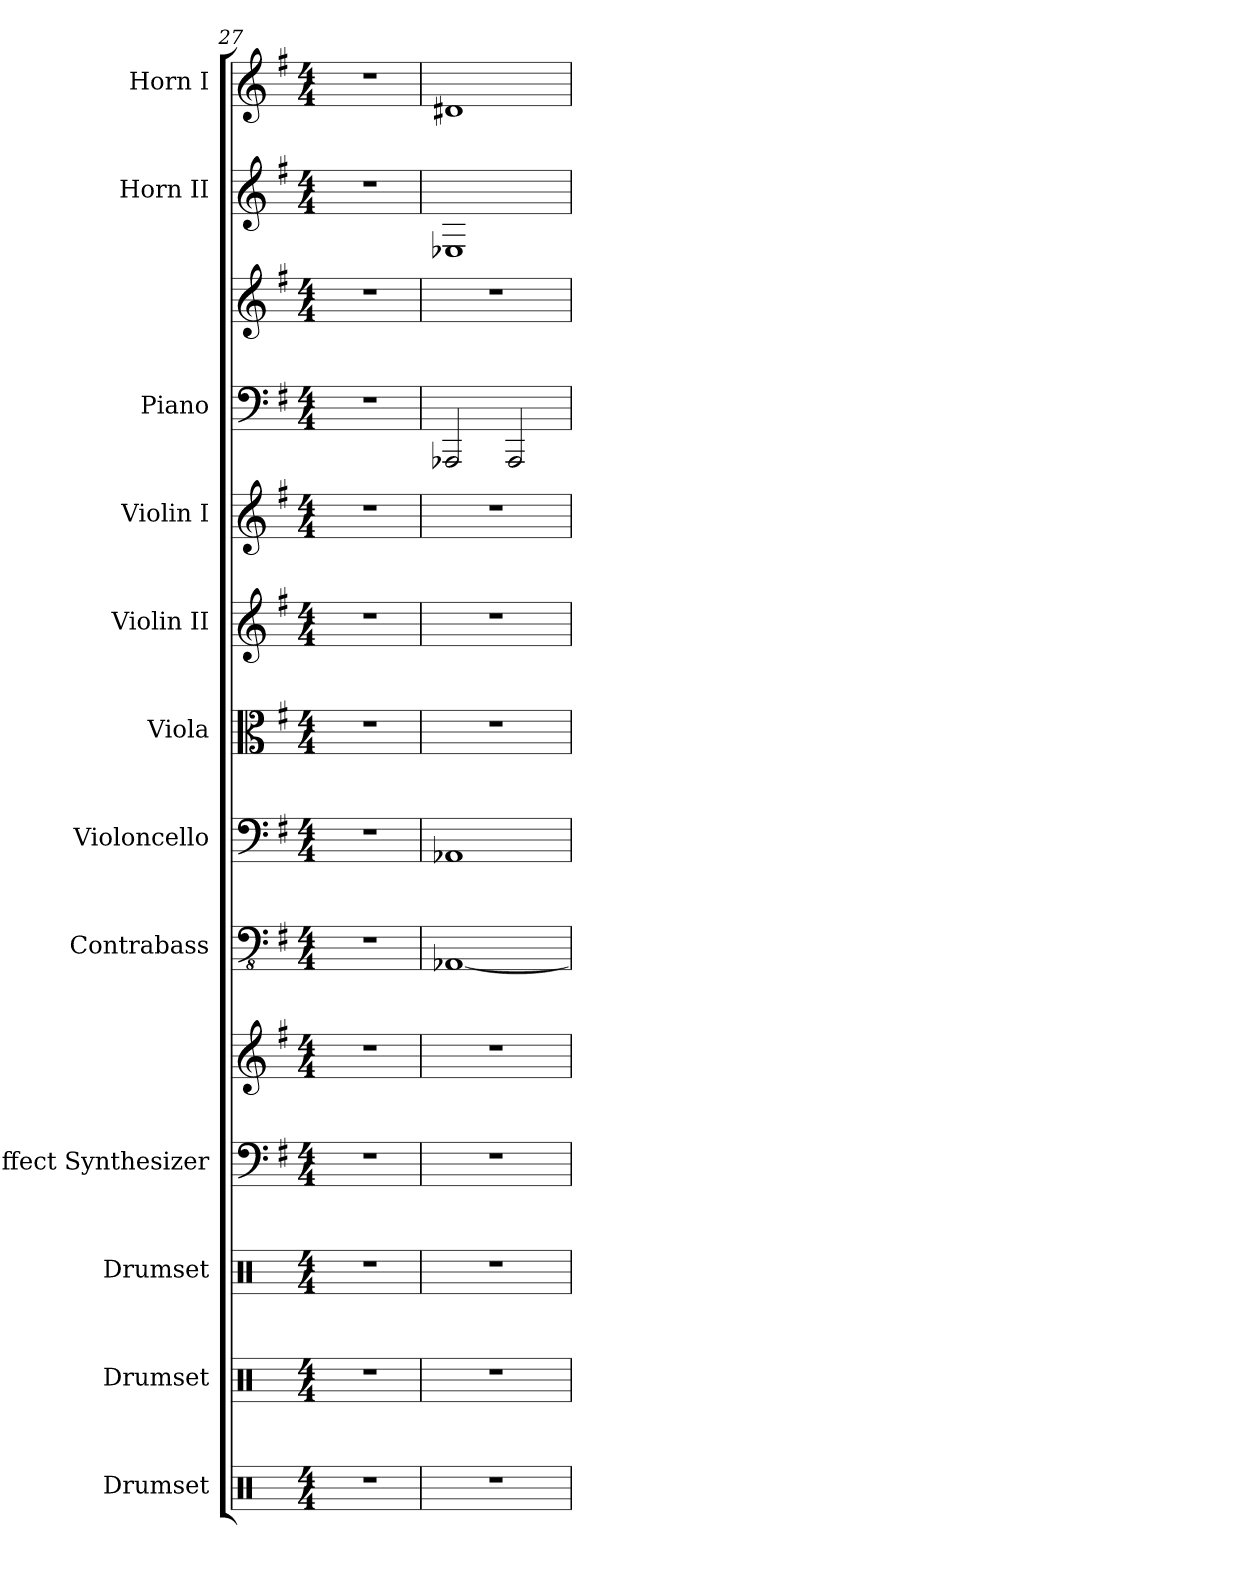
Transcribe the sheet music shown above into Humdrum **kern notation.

**kern	**kern	**kern	**kern	**kern	**kern	**kern	**kern	**kern	**kern	**kern	**kern	**kern	**kern
*part12	*part11	*part10	*part9	*part9	*part8	*part7	*part6	*part5	*part4	*part3	*part3	*part2	*part1
*staff14	*staff13	*staff12	*staff11	*staff10	*staff9	*staff8	*staff7	*staff6	*staff5	*staff4	*staff3	*staff2	*staff1
*I"Drumset	*I"Drumset	*I"Drumset	*I"Effect Synthesizer	*	*I"Contrabass	*I"Violoncello	*I"Viola	*I"Violin II	*I"Violin I	*I"Piano	*	*I"Horn II	*I"Horn I
*I'Drs.	*I'Drs.	*I'Drs.	*I'Synth.	*	*	*	*	*	*	*I'Pno.	*	*I'Hn. II	*I'Hn. I
*clefX	*clefX	*clefX	*clefF4	*clefG2	*clefFv4	*clefF4	*clefC3	*clefG2	*clefG2	*clefF4	*clefG2	*clefG2	*clefG2
*	*	*	*	*	*	*	*	*	*	*	*	*ITrd4c7	*ITrd4c7
*k[]	*k[]	*k[]	*k[f#]	*k[f#]	*k[f#]	*k[f#]	*k[f#]	*k[f#]	*k[f#]	*k[f#]	*k[f#]	*k[]	*k[]
*M4/4	*M4/4	*M4/4	*M4/4	*M4/4	*M4/4	*M4/4	*M4/4	*M4/4	*M4/4	*M4/4	*M4/4	*M4/4	*M4/4
=27	=27	=27	=27	=27	=27	=27	=27	=27	=27	=27	=27	=27	=27
1r	1r	1r	1r	1r	1r	1r	1r	1r	1r	1r	1r	1r	1r
=28	=28	=28	=28	=28	=28	=28	=28	=28	=28	=28	=28	=28	=28
1r	1r	1r	1r	1r	[1AAA-X	1AA-X	1r	1r	1r	2AAA-X/	1r	1AA-X	1G#X
.	.	.	.	.	.	.	.	.	.	2AAA-/	.	.	.
=	=	=	=	=	=	=	=	=	=	=	=	=	=
*-	*-	*-	*-	*-	*-	*-	*-	*-	*-	*-	*-	*-	*-
